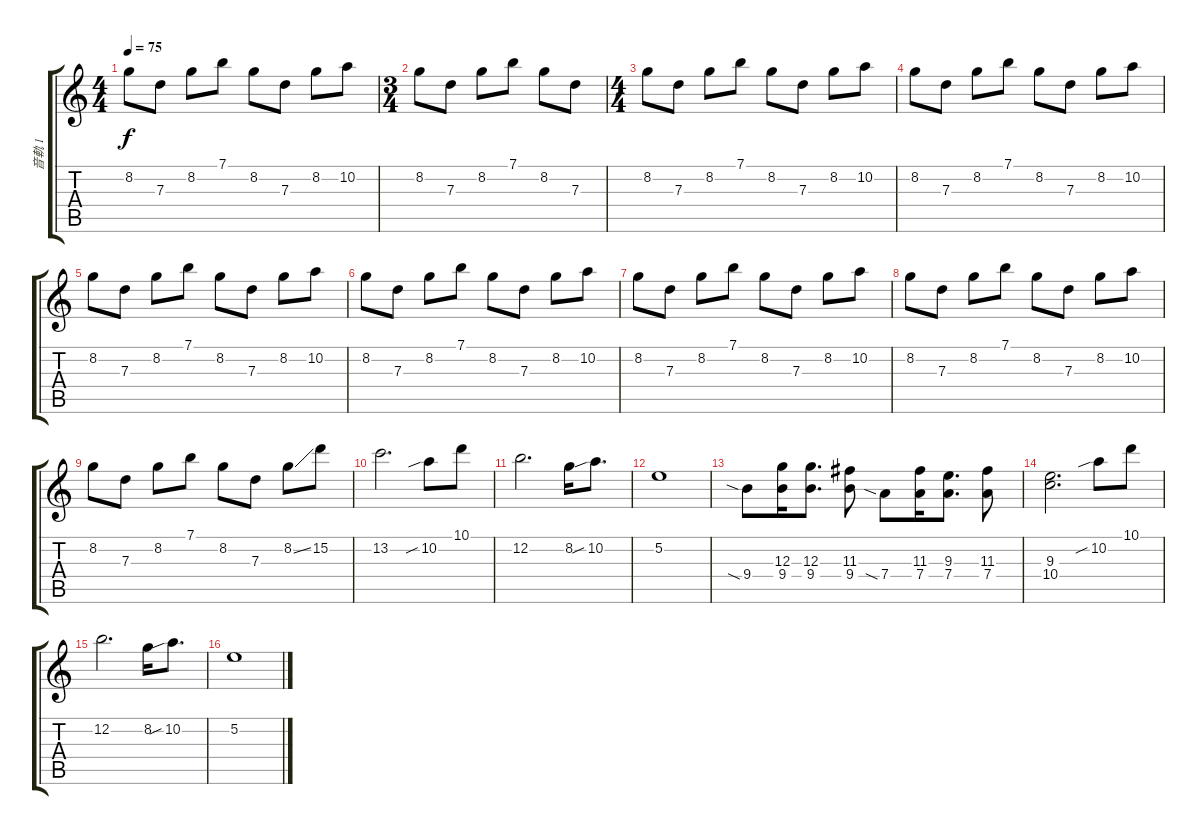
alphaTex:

\track ("音軌 1" "音軌 1") {instrument overdrivenguitar}
\staff {score tabs}
\tuning (E4 B3 G3 D3 A2 E2) {hide}
\ts (4 4)
\tempo 75
\clef g2
\ks c
8.2.8{dy f instrument overdrivenguitar} 7.3.8 8.2.8 7.1.8 8.2.8 7.3.8 8.2.8 10.2.8 |
\ts (3 4)
8.2.8 7.3.8 8.2.8 7.1.8 8.2.8 7.3.8 |
\ts (4 4)
8.2.8 7.3.8 8.2.8 7.1.8 8.2.8 7.3.8 8.2.8 10.2.8 |
8.2.8 7.3.8 8.2.8 7.1.8 8.2.8 7.3.8 8.2.8 10.2.8 |
8.2.8 7.3.8 8.2.8 7.1.8 8.2.8 7.3.8 8.2.8 10.2.8 |
8.2.8 7.3.8 8.2.8 7.1.8 8.2.8 7.3.8 8.2.8 10.2.8 |
8.2.8 7.3.8 8.2.8 7.1.8 8.2.8 7.3.8 8.2.8 10.2.8 |
8.2.8 7.3.8 8.2.8 7.1.8 8.2.8 7.3.8 8.2.8 10.2.8 |
8.2.8 7.3.8 8.2.8 7.1.8 8.2.8 7.3.8 8.2{ss}.8 15.2.8 |
13.2.2{d} 10.2{sib}.8 10.1.8 |
12.2.2{d} 8.2.16 10.2{sib}.8{d} |
5.2.1 |
9.4{sia}.8 (12.3 9.4).16 (12.3 9.4).8{d} (11.3 9.4).8 7.4{sia}.8 (11.3 7.4).16 (9.3 7.4).8{d} (11.3 7.4).8 |
(9.3 10.4).2{d} 10.2{sib}.8 10.1.8 |
12.2.2{d} 8.2.16 10.2{sib}.8{d} |
5.2.1
